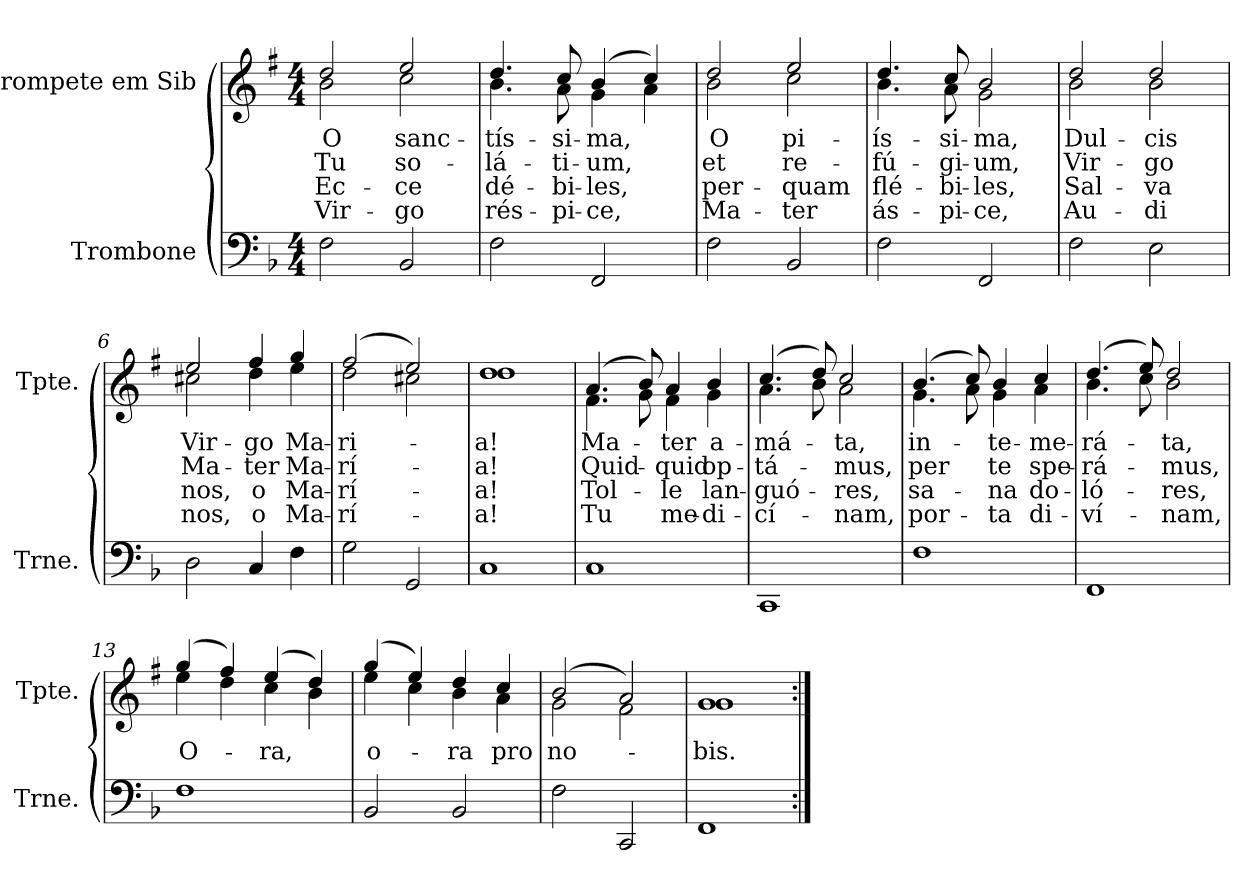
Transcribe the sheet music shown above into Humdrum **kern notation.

**kern	**kern	**text	**text	**text	**text
*part2	*part1	*part1	*part1	*part1	*part1
*staff2	*staff1	*staff1	*staff1	*staff1	*staff1
*I"Trombone	*I"Trompete em Sib	*	*	*	*
*I'Trne.	*I'Tpte.	*	*	*	*
!!LO:PB:g=z
*clefF4	*clefG2	*	*	*	*
*	*ITrd1c2	*	*	*	*
*k[b-]	*k[b-]	*	*	*	*
*F:	*F:	*	*	*	*
*M4/4	*M4/4	*	*	*	*
*MM84	*MM84	*	*	*	*
=1	=1	=1	=1	=1	=1
!	!LO:TX:b:cj:t=1.	!	!	!	!
!	!LO:TX:b:cj:t=2.	!	!	!	!
!	!LO:TX:b:cj:t=3.	!	!	!	!
!	!LO:TX:b:cj:t=4.	!	!	!	!
!	!	!LO:LY:b:color=#000000	!LO:LY:b:color=#000000	!LO:LY:b:color=#000000	!LO:LY:b:color=#000000
*	*^	*	*	*	*
2Fi\	2cci/	2ai\	O	Tu	Ec-	Vir-
!	!	!	!LO:LY:b:color=#000000	!LO:LY:b:color=#000000	!LO:LY:b:color=#000000	!LO:LY:b:color=#000000
2BB-i/	2ddi/	2b-i\	sanc-	so-	-ce	-go
=2	=2	=2	=2	=2	=2	=2
!	!	!	!LO:LY:b:color=#000000	!LO:LY:b:color=#000000	!LO:LY:b:color=#000000	!LO:LY:b:color=#000000
2Fi\	4.cci/	4.ai\	-tís-	-lá-	dé-	rés-
!	!	!	!LO:LY:b:color=#000000	!LO:LY:b:color=#000000	!LO:LY:b:color=#000000	!LO:LY:b:color=#000000
.	8b-i/	8gi\	-si-	-ti-	-bi-	-pi-
!	!	!	!LO:LY:b:color=#000000	!LO:LY:b:color=#000000	!LO:LY:b:color=#000000	!LO:LY:b:color=#000000
2FFi/	(4ai/	4fi\	-ma,	-um,	-les,	-ce,
.	4b-i/)	4gi\	.	.	.	.
=3	=3	=3	=3	=3	=3	=3
!	!	!	!LO:LY:b:color=#000000	!LO:LY:b:color=#000000	!LO:LY:b:color=#000000	!LO:LY:b:color=#000000
2Fi\	2cci/	2ai\	O	et	per-	Ma-
!	!	!	!LO:LY:b:color=#000000	!LO:LY:b:color=#000000	!LO:LY:b:color=#000000	!LO:LY:b:color=#000000
2BB-i/	2ddi/	2b-i\	pi-	re-	-quam	-ter
=4	=4	=4	=4	=4	=4	=4
!	!	!	!LO:LY:b:color=#000000	!LO:LY:b:color=#000000	!LO:LY:b:color=#000000	!LO:LY:b:color=#000000
2Fi\	4.cci/	4.ai\	-ís-	-fú-	flé-	ás-
!	!	!	!LO:LY:b:color=#000000	!LO:LY:b:color=#000000	!LO:LY:b:color=#000000	!LO:LY:b:color=#000000
.	8b-i/	8gi\	-si-	-gi-	-bi-	-pi-
!	!	!	!LO:LY:b:color=#000000	!LO:LY:b:color=#000000	!LO:LY:b:color=#000000	!LO:LY:b:color=#000000
2FFi/	2ai/	2fi\	-ma,	-um,	-les,	-ce,
=5	=5	=5	=5	=5	=5	=5
!	!	!	!LO:LY:b:color=#000000	!LO:LY:b:color=#000000	!LO:LY:b:color=#000000	!LO:LY:b:color=#000000
2Fi\	2cci/	2ai\	Dul-	Vir-	Sal-	Au-
!	!	!	!LO:LY:b:color=#000000	!LO:LY:b:color=#000000	!LO:LY:b:color=#000000	!LO:LY:b:color=#000000
2Ei\	2cci/	2ai\	-cis	-go	-va	-di
=6	=6	=6	=6	=6	=6	=6
!	!	!	!LO:LY:b:color=#000000	!LO:LY:b:color=#000000	!LO:LY:b:color=#000000	!LO:LY:b:color=#000000
2Di\	2ddi/	2bni\	Vir-	Ma-	nos,	nos,
!	!	!	!LO:LY:b:color=#000000	!LO:LY:b:color=#000000	!LO:LY:b:color=#000000	!LO:LY:b:color=#000000
4Ci/	4eei/	4cci\	-go	-ter	o	o
!	!	!	!LO:LY:b:color=#000000	!LO:LY:b:color=#000000	!LO:LY:b:color=#000000	!LO:LY:b:color=#000000
4Fi\	4ffi/	4ddi\	Ma-	Ma-	Ma-	Ma-
!!LO:LB:g=z	!!
=7	=7	=7	=7	=7	=7	=7
!	!	!	!LO:LY:b:color=#000000	!LO:LY:b:color=#000000	!LO:LY:b:color=#000000	!LO:LY:b:color=#000000
2Gi\	(2eei/	2cci\	-ri-	-rí-	-rí-	-rí-
2GGi/	2ddi/)	2bni\	.	.	.	.
=8	=8	=8	=8	=8	=8	=8
!	!	!	!LO:LY:b:color=#000000	!LO:LY:b:color=#000000	!LO:LY:b:color=#000000	!LO:LY:b:color=#000000
1Ci	1cci	1cci	-a!	-a!	-a!	-a!
=9	=9	=9	=9	=9	=9	=9
!	!	!	!LO:LY:b:color=#000000	!LO:LY:b:color=#000000	!LO:LY:b:color=#000000	!LO:LY:b:color=#000000
1Ci	(4.gi/	4.ei\	Ma-	Quid-	Tol-	Tu
.	8ai/)	8fi\	.	.	.	.
!	!	!	!LO:LY:b:color=#000000	!LO:LY:b:color=#000000	!LO:LY:b:color=#000000	!LO:LY:b:color=#000000
.	4gi/	4ei\	-ter	-quid	-le	me-
!	!	!	!LO:LY:b:color=#000000	!LO:LY:b:color=#000000	!LO:LY:b:color=#000000	!LO:LY:b:color=#000000
.	4ai/	4fi\	a-	op-	lan-	-di-
=10	=10	=10	=10	=10	=10	=10
!	!	!	!LO:LY:b:color=#000000	!LO:LY:b:color=#000000	!LO:LY:b:color=#000000	!LO:LY:b:color=#000000
1CCi	(4.b-i/	4.gi\	-má-	-tá-	-guó-	-cí-
.	8cci/)	8ai\	.	.	.	.
!	!	!	!LO:LY:b:color=#000000	!LO:LY:b:color=#000000	!LO:LY:b:color=#000000	!LO:LY:b:color=#000000
.	2b-i/	2gi\	-ta,	-mus,	-res,	-nam,
=11	=11	=11	=11	=11	=11	=11
!	!	!	!LO:LY:b:color=#000000	!LO:LY:b:color=#000000	!LO:LY:b:color=#000000	!LO:LY:b:color=#000000
1Fi	(4.ai/	4.fi\	in-	per	sa-	por-
.	8b-i/)	8gi\	.	.	.	.
!	!	!	!LO:LY:b:color=#000000	!LO:LY:b:color=#000000	!LO:LY:b:color=#000000	!LO:LY:b:color=#000000
.	4ai/	4fi\	-te-	te	-na	-ta
!	!	!	!LO:LY:b:color=#000000	!LO:LY:b:color=#000000	!LO:LY:b:color=#000000	!LO:LY:b:color=#000000
.	4b-i/	4gi\	-me-	spe-	do-	di-
!!LO:LB:g=z	!!
=12	=12	=12	=12	=12	=12	=12
!	!	!	!LO:LY:b:color=#000000	!LO:LY:b:color=#000000	!LO:LY:b:color=#000000	!LO:LY:b:color=#000000
1FFi	(4.cci/	4.ai\	-rá-	-rá-	-ló-	-ví-
.	8ddi/)	8b-i\	.	.	.	.
!	!	!	!LO:LY:b:color=#000000	!LO:LY:b:color=#000000	!LO:LY:b:color=#000000	!LO:LY:b:color=#000000
.	2cci/	2ai\	-ta,	-mus,	-res,	-nam,
=13	=13	=13	=13	=13	=13	=13
!	!	!	!LO:LY:b:color=#000000	!	!	!
1Fi	(4ffi/	4ddi\	O-	.	.	.
.	4eei/)	4cci\	.	.	.	.
!	!	!	!LO:LY:b:color=#000000	!	!	!
.	(4ddi/	4b-i\	-ra,	.	.	.
.	4cci/)	4ai\	.	.	.	.
=14	=14	=14	=14	=14	=14	=14
!	!	!	!LO:LY:b:color=#000000	!	!	!
2BB-i/	(4ffi/	4ddi\	o-	.	.	.
.	4ddi/)	4b-i\	.	.	.	.
!	!	!	!LO:LY:b:color=#000000	!	!	!
2BB-i/	4cci/	4ai\	-ra	.	.	.
!	!	!	!LO:LY:b:color=#000000	!	!	!
.	4b-i/	4gi\	pro	.	.	.
=15	=15	=15	=15	=15	=15	=15
!	!	!	!LO:LY:b:color=#000000	!	!	!
2Fi\	(2ai/	2fi\	no-	.	.	.
2CCi/	2gi/)	2ei\	.	.	.	.
=16	=16	=16	=16	=16	=16	=16
!	!	!	!LO:LY:b:color=#000000	!	!	!
1FFi	1fi	1fi	-bis.	.	.	.
*	*v	*v	*	*	*	*
=:|!	=:|!	=:|!	=:|!	=:|!	=:|!
*-	*-	*-	*-	*-	*-
